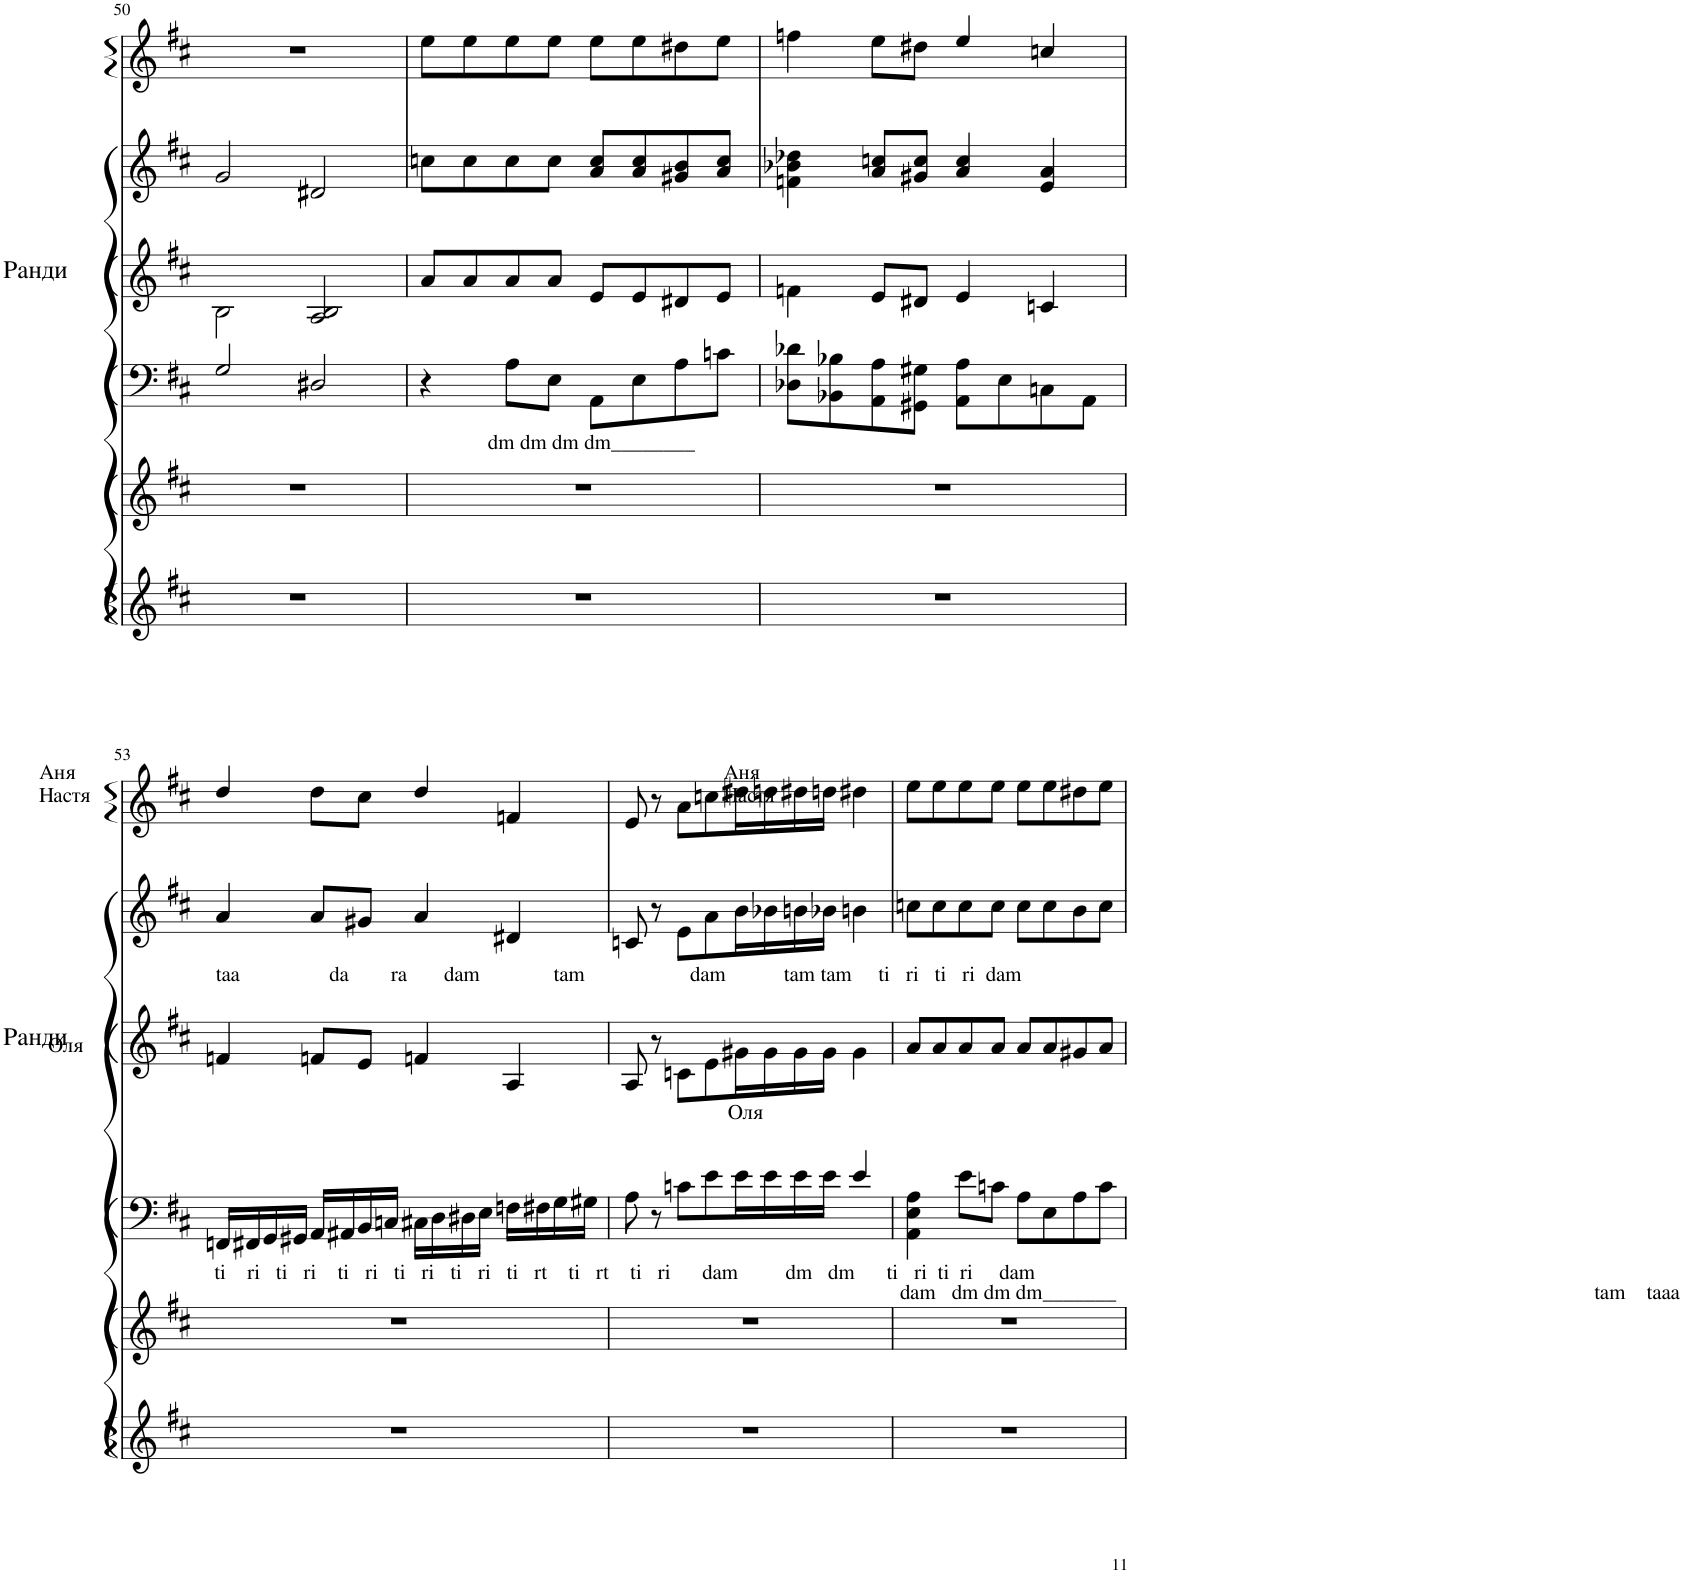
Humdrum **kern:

**kern	**kern	**kern	**kern	**kern	**kern
*part6	*part5	*part4	*part3	*part2	*part1
*staff6	*staff5	*staff4	*staff3	*staff2	*staff1
*I"sol	*I"sol	*I"Фортепиано	*I"Фортепиано	*I"Фортепиано	*I"Piano
*	*	*	*	*	*I'Pno
!!LO:PB:g=z
*clefG2	*clefG2	*clefF4	*clefG2	*clefG2	*clefG2
*k[f#c#]	*k[f#c#]	*k[f#c#]	*k[f#c#]	*k[f#c#]	*k[f#c#]
*M4/4	*M4/4	*M4/4	*M4/4	*M4/4	*M4/4
=50	=50	=50	=50	=50	=50
1r	1r	2G/	2B\	2g/	1r
.	.	2D#X/	2A/ 2B/	2d#X/	.
=51	=51	=51	=51	=51	=51
1r	1r	4r	8a/L	8ccn\L	8ee\L
.	.	.	8a/	8cc\	8ee\
!	!	!LO:TX:b:t=dm dm dm dm________	!	!	!
.	.	8A\L	8a/	8cc\	8ee\
.	.	8E\J	8a/J	8cc\J	8ee\J
.	.	8AA\L	8e/L	8a/ 8cc/L	8ee\L
.	.	8E\	8e/	8a/ 8cc/	8ee\
.	.	8A\	8d#X/	8g#X/ 8b/	8dd#X\
.	.	8cn\J	8e/J	8a/ 8cc/J	8ee\J
=52	=52	=52	=52	=52	=52
1r	1r	8D-X\ 8d-X\L	4fn\	4fn\ 4b-X\ 4dd-X\	4ffn\
.	.	8BB-X\ 8B-X\	.	.	.
.	.	8AA\ 8A\	8e/L	8a/ 8ccn/L	8ee\L
.	.	8GG#X\ 8G#X\J	8d#X/J	8g#X/ 8cc/J	8dd#X\J
.	.	8AA\ 8A\L	4e/	4a/ 4cc/	4ee/
.	.	8E\	.	.	.
.	.	8Cn\	4cn/	4e/ 4a/	4ccn/
.	.	8AA\J	.	.	.
!!LO:LB:g=z
=53	=53	=53	=53	=53	=53
!	!	!	!	!	!LO:TX:a:t=Аня
!	!	!	!	!	!LO:TX:a:t=Настя
!	!	!	!LO:TX:a:t=taa                 da        ra       dam              tam                    dam           tam tam     ti   ri   ti   ri  dam	!	!
!	!	!	!LO:TX:a:t=Оля	!	!
!	!	!LO:TX:b:t=ti    ri   ti   ri    ti   ri   ti   ri   ti   ri   ti   rt    ti   rt    ti   ri      dam         dm   dm      ti   ri  ti  ri     dam	!	!	!
1r	1r	16FFn/LL	4fn/	4a/	4dd/
.	.	16FF#X/	.	.	.
.	.	16GG/	.	.	.
.	.	16GG#X/JJ	.	.	.
.	.	16AA/LL	8fn/L	8a/L	8dd\L
.	.	16AA#X/	.	.	.
.	.	16BB/	8e/J	8g#X/J	8cc#\J
.	.	16Cn/JJ	.	.	.
.	.	16C#X\LL	4fn/	4a/	4dd/
.	.	16D\	.	.	.
.	.	16D#X\	.	.	.
.	.	16E\JJ	.	.	.
.	.	16Fn\LL	4A/	4d#X/	4fn/
.	.	16F#X\	.	.	.
.	.	16G\	.	.	.
.	.	16G#X\JJ	.	.	.
=54	=54	=54	=54	=54	=54
1r	1r	8A\	8A/	8cn/	8e/
.	.	8r	8r	8r	8r
.	.	8cn\L	8cn\L	8e\L	8a\L
.	.	8e\	8e\	8a\	8ccn\
.	.	16e\L	16g#X\L	16b\L	16dd#X\L
.	.	16e\	16g#\	16b-X\	16ddn\
.	.	16e\	16g#\	16bn\	16dd#X\
.	.	16e\JJ	16g#\JJ	16b-X\JJ	16ddn\JJ
.	.	4e/	4g#\	4bn\	4dd#X\
=55	=55	=55	=55	=55	=55
!	!	!	!	!	!LO:TX:a:t=Аня
!	!	!	!	!	!LO:TX:a:t=Настя
!	!	!LO:TX:a:t=Оля	!	!	!
!	!	!LO:TX:b:t=dam   dm dm dm_______                                                                                           tam    taaa	!	!	!
1r	1r	4AA\ 4E\ 4A\	8a/L	8ccn\L	8ee\L
.	.	.	8a/	8cc\	8ee\
.	.	8e\L	8a/	8cc\	8ee\
.	.	8cn\J	8a/J	8cc\J	8ee\J
.	.	8A\L	8a/L	8cc\L	8ee\L
.	.	8E\	8a/	8cc\	8ee\
.	.	8A\	8g#X/	8b\	8dd#X\
.	.	8c\J	8a/J	8cc\J	8ee\J
=	=	=	=	=	=
*-	*-	*-	*-	*-	*-
